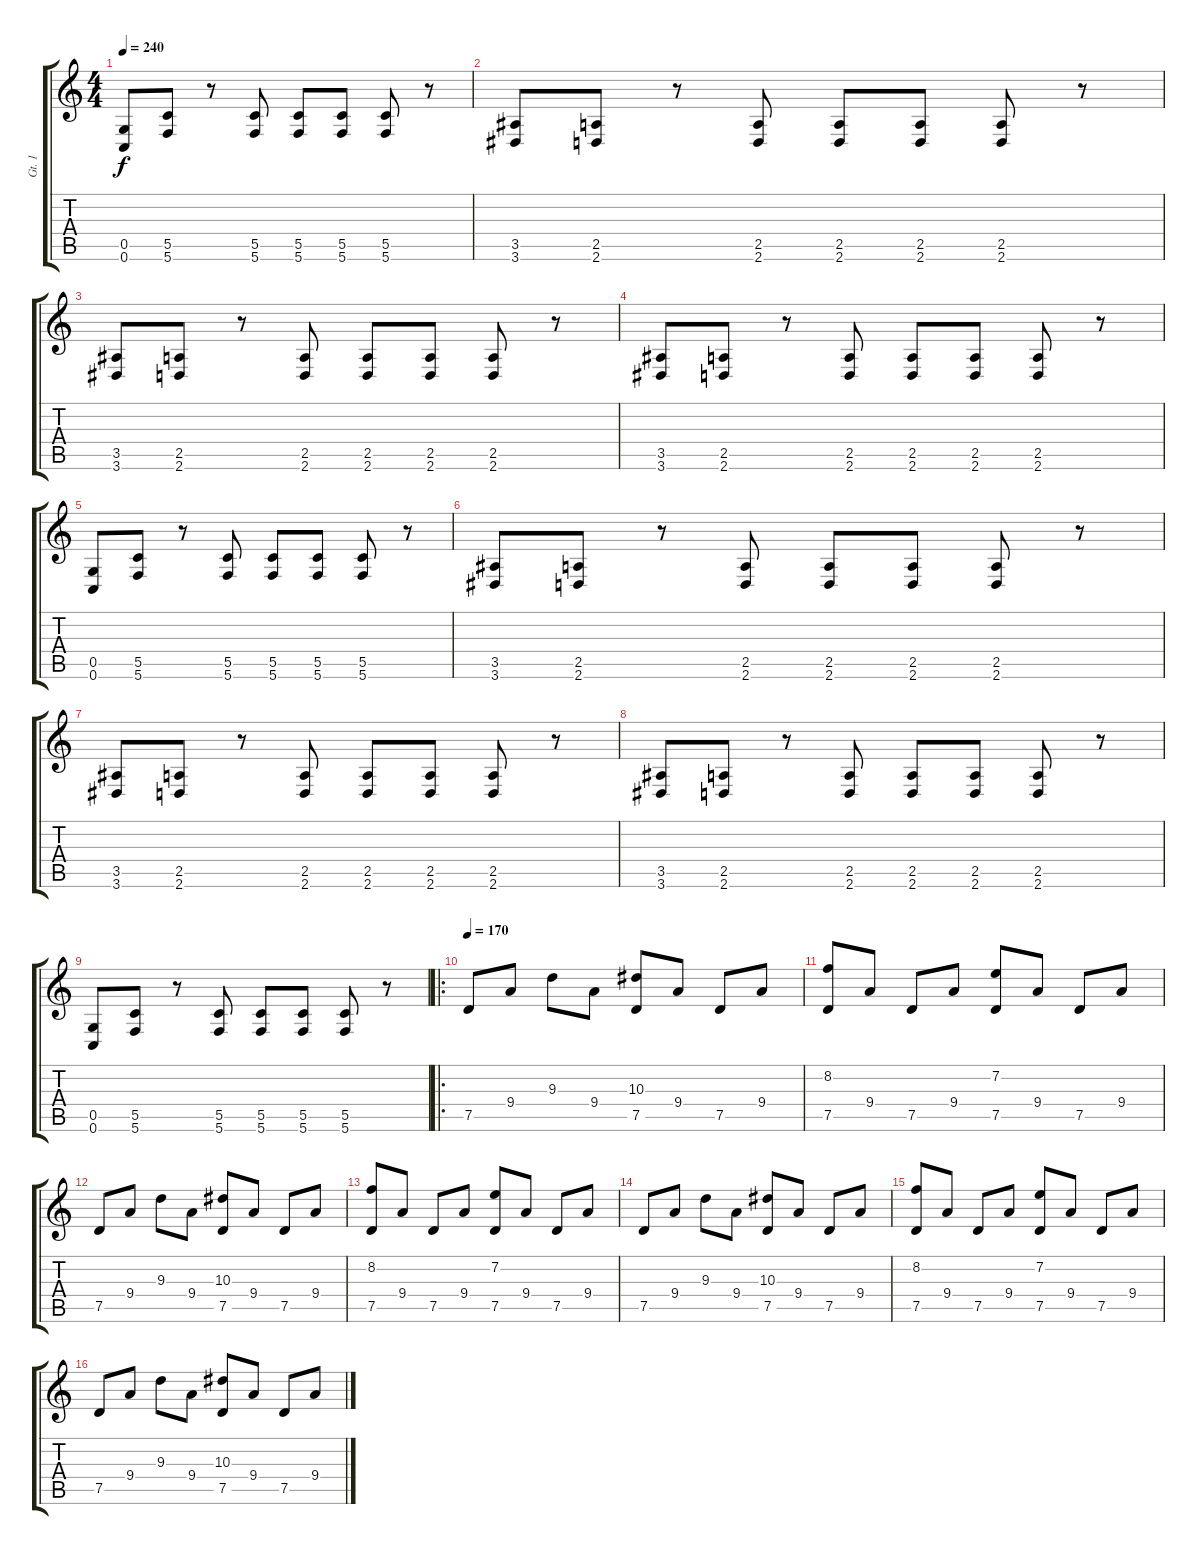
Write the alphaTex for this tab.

\track ("Gt. 1" "Gt. 1") {instrument overdrivenguitar}
\staff {score tabs}
\tuning (D4 A3 F3 C3 G2 C2) {hide}
\ts (4 4)
\tempo 240
\clef g2
\ks c
(0.5 0.6).8{dy f} (5.5 5.6).8 r.8 (5.5 5.6).8 (5.5 5.6).8 (5.5 5.6).8 (5.5 5.6).8 r.8 |
(3.5 3.6).8 (2.5 2.6).8 r.8 (2.5 2.6).8 (2.5 2.6).8 (2.5 2.6).8 (2.5 2.6).8 r.8 |
(3.5 3.6).8 (2.5 2.6).8 r.8 (2.5 2.6).8 (2.5 2.6).8 (2.5 2.6).8 (2.5 2.6).8 r.8 |
(3.5 3.6).8 (2.5 2.6).8 r.8 (2.5 2.6).8 (2.5 2.6).8 (2.5 2.6).8 (2.5 2.6).8 r.8 |
(0.5 0.6).8 (5.5 5.6).8 r.8 (5.5 5.6).8 (5.5 5.6).8 (5.5 5.6).8 (5.5 5.6).8 r.8 |
(3.5 3.6).8 (2.5 2.6).8 r.8 (2.5 2.6).8 (2.5 2.6).8 (2.5 2.6).8 (2.5 2.6).8 r.8 |
(3.5 3.6).8 (2.5 2.6).8 r.8 (2.5 2.6).8 (2.5 2.6).8 (2.5 2.6).8 (2.5 2.6).8 r.8 |
(3.5 3.6).8 (2.5 2.6).8 r.8 (2.5 2.6).8 (2.5 2.6).8 (2.5 2.6).8 (2.5 2.6).8 r.8 |
(0.5 0.6).8 (5.5 5.6).8 r.8 (5.5 5.6).8 (5.5 5.6).8 (5.5 5.6).8 (5.5 5.6).8 r.8 |
\ro
\tempo 170
7.5.8{instrument acousticguitarnylon} 9.4.8 9.3.8 9.4.8 (10.3 7.5).8 9.4.8 7.5.8 9.4.8 |
(8.2 7.5).8 9.4.8 7.5.8 9.4.8 (7.2 7.5).8 9.4.8 7.5.8 9.4.8 |
7.5.8 9.4.8 9.3.8 9.4.8 (10.3 7.5).8 9.4.8 7.5.8 9.4.8 |
(8.2 7.5).8 9.4.8 7.5.8 9.4.8 (7.2 7.5).8 9.4.8 7.5.8 9.4.8 |
7.5.8 9.4.8 9.3.8 9.4.8 (10.3 7.5).8 9.4.8 7.5.8 9.4.8 |
(8.2 7.5).8 9.4.8 7.5.8 9.4.8 (7.2 7.5).8 9.4.8 7.5.8 9.4.8 |
7.5.8 9.4.8 9.3.8 9.4.8 (10.3 7.5).8 9.4.8 7.5.8 9.4.8
